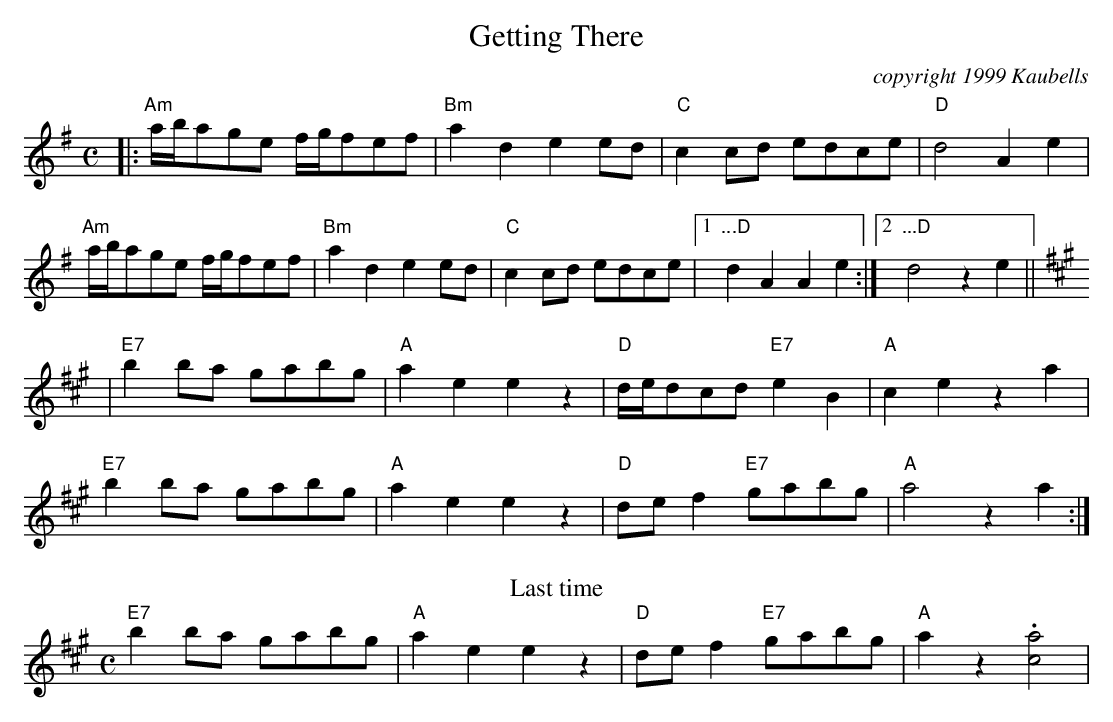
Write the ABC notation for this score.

X:1
T:Getting There
C:copyright 1999 Kaubells
M:C
K:ADor
|:"Am"a/b/age f/g/fef|"Bm"a2d2e2 ed|"C"c2cd edce|"D"d4 A2e2|
"Am"a/b/age f/g/fef|"Bm"a2d2e2 ed|"C"c2cd edce|1"...D"d2A2A2e2:|2"...D"d4 z2e2||
K:A
|"E7"b2ba gabg|"A"a2e2e2z2|"D"d/e/dcd "E7"e2B2|"A"c2e2 z2a2|
"E7"b2ba gabg|"A"a2e2e2z2|"D"def2 "E7"gabg|"A"a4 z2a2:|
T:Last time
"E7"b2ba gabg|"A"a2e2e2z2|"D"def2 "E7"gabg|"A"a2z2 .[c4a4]|
